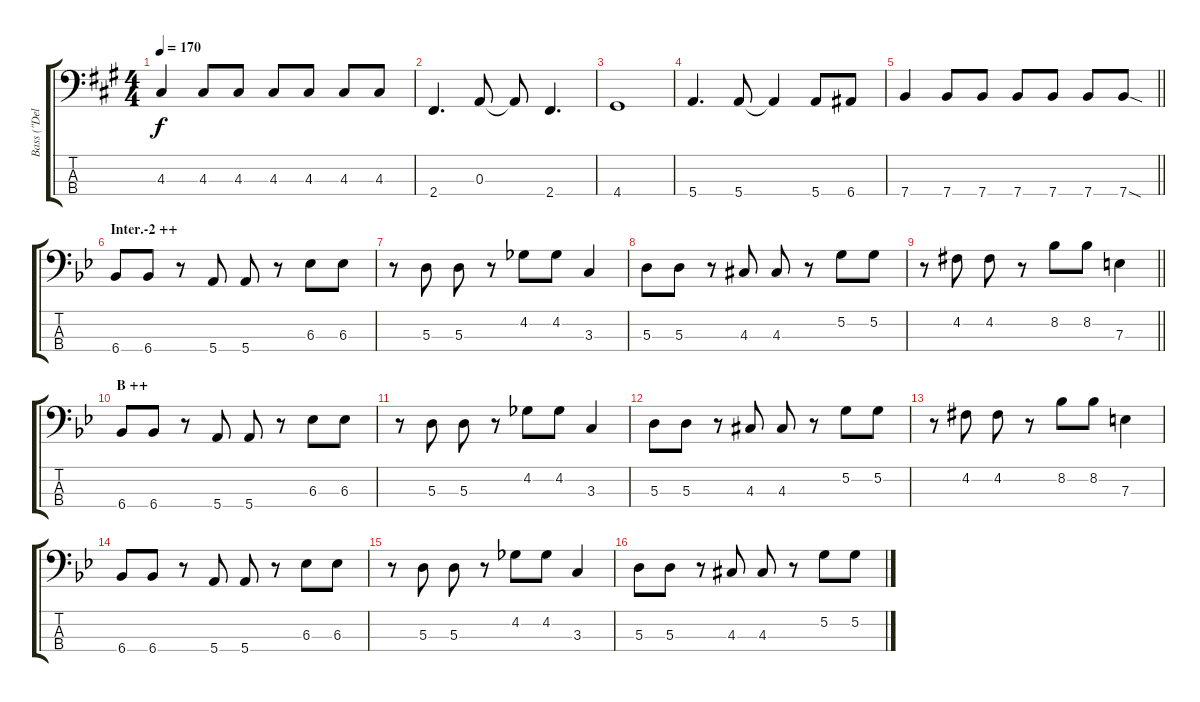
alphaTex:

\track ("Bass (\"Della\")" "Bass (\"Del") {instrument electricbassfinger}
\staff {score tabs}
\tuning (G2 D2 A1 E1) {hide}
\ts (4 4)
\tempo 170
\clef f4
\ks a
4.3.4{dy f} 4.3.8 4.3.8 4.3.8 4.3.8 4.3.8 4.3.8 |
2.4.4{d} 0.3.8 0.3{t}.8 2.4.4{d} |
4.4.1 |
5.4.4{d} 5.4.8 5.4{t}.4 5.4.8 6.4.8 |
\barLineRight lightlight
7.4.4 7.4.8 7.4.8 7.4.8 7.4.8 7.4.8 7.4{sod}.8 |
\section ("" "Inter.-2 ++")
\ks bb
6.4.8 6.4.8 r.8 5.4.8 5.4.8 r.8 6.3.8 6.3.8 |
r.8 5.3.8 5.3.8 r.8 4.2.8 4.2.8 3.3.4 |
5.3.8 5.3.8 r.8 4.3{acc #}.8 4.3{acc #}.8 r.8 5.2.8 5.2.8 |
\barLineRight lightlight
r.8 4.2{acc #}.8 4.2{acc #}.8 r.8 8.2.8 8.2.8 7.3.4 |
\section ("" "B ++")
6.4.8 6.4.8 r.8 5.4.8 5.4.8 r.8 6.3.8 6.3.8 |
r.8 5.3.8 5.3.8 r.8 4.2.8 4.2.8 3.3.4 |
5.3.8 5.3.8 r.8 4.3{acc #}.8 4.3{acc #}.8 r.8 5.2.8 5.2.8 |
r.8 4.2{acc #}.8 4.2{acc #}.8 r.8 8.2.8 8.2.8 7.3.4 |
6.4.8 6.4.8 r.8 5.4.8 5.4.8 r.8 6.3.8 6.3.8 |
r.8 5.3.8 5.3.8 r.8 4.2.8 4.2.8 3.3.4 |
5.3.8 5.3.8 r.8 4.3{acc #}.8 4.3{acc #}.8 r.8 5.2.8 5.2.8
